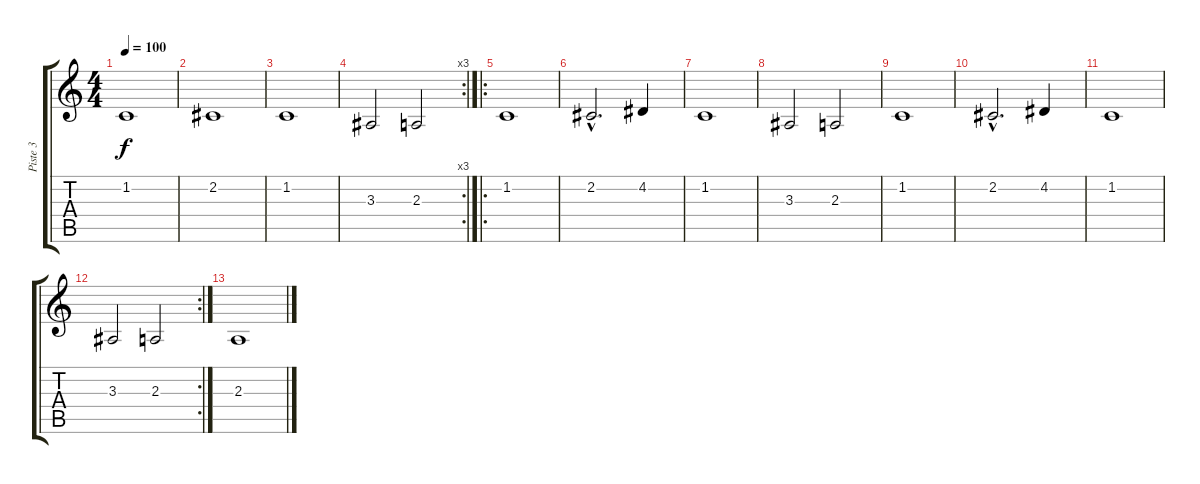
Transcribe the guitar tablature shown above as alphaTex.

\track ("Piste 3" "Piste 3") {instrument pad5bowed}
\staff {score tabs}
\tuning (E4 B3 G3 D3 A2 E2) {hide}
\ts (4 4)
\tempo 100
\clef g2
\ks c
1.2.1{dy f instrument pad5bowed} |
2.2.1 |
1.2.1 |
\rc 3
3.3.2 2.3.2 |
\ro
1.2.1 |
2.2{hac}.2{d} 4.2.4 |
1.2.1 |
3.3.2 2.3.2 |
1.2.1 |
2.2{hac}.2{d} 4.2.4 |
1.2.1 |
\rc 2
3.3.2 2.3.2 |
2.3.1
